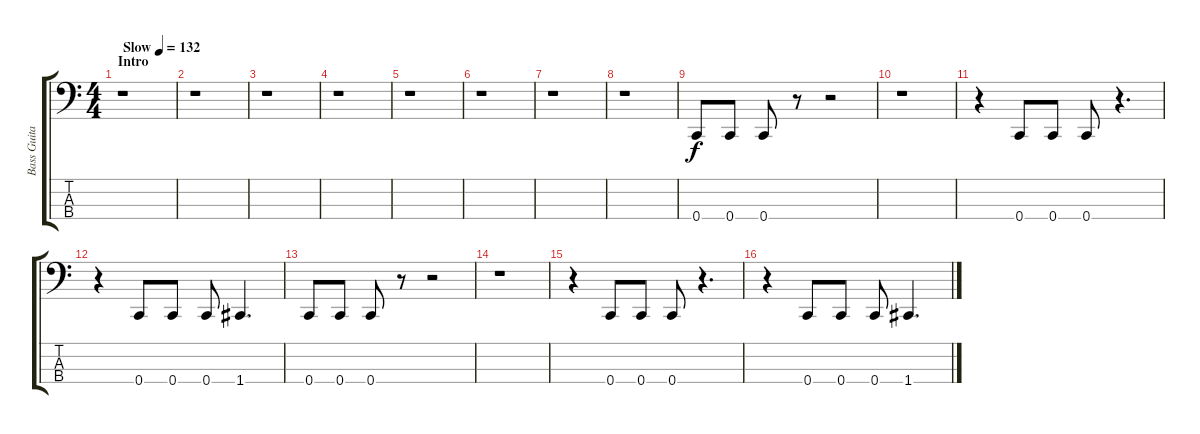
\track ("Bass Guitar" "Bass Guita") {instrument electricbasspick}
\staff {score tabs}
\tuning (F2 C2 G1 C1) {hide}
\ts (4 4)
\section ("" "Intro")
\tempo (132 "Slow")
\clef f4
\ks c
r.1{dy f instrument electricbasspick} |
r.1 |
r.1 |
r.1 |
r.1 |
r.1 |
r.1 |
r.1 |
0.4.8 0.4.8 0.4.8 r.8 r.2 |
r.1 |
r.4 0.4.8 0.4.8 0.4.8 r.4{d} |
r.4 0.4.8 0.4.8 0.4.8 1.4.4{d} |
0.4.8 0.4.8 0.4.8 r.8 r.2 |
r.1 |
r.4 0.4.8 0.4.8 0.4.8 r.4{d} |
r.4 0.4.8 0.4.8 0.4.8 1.4.4{d}
